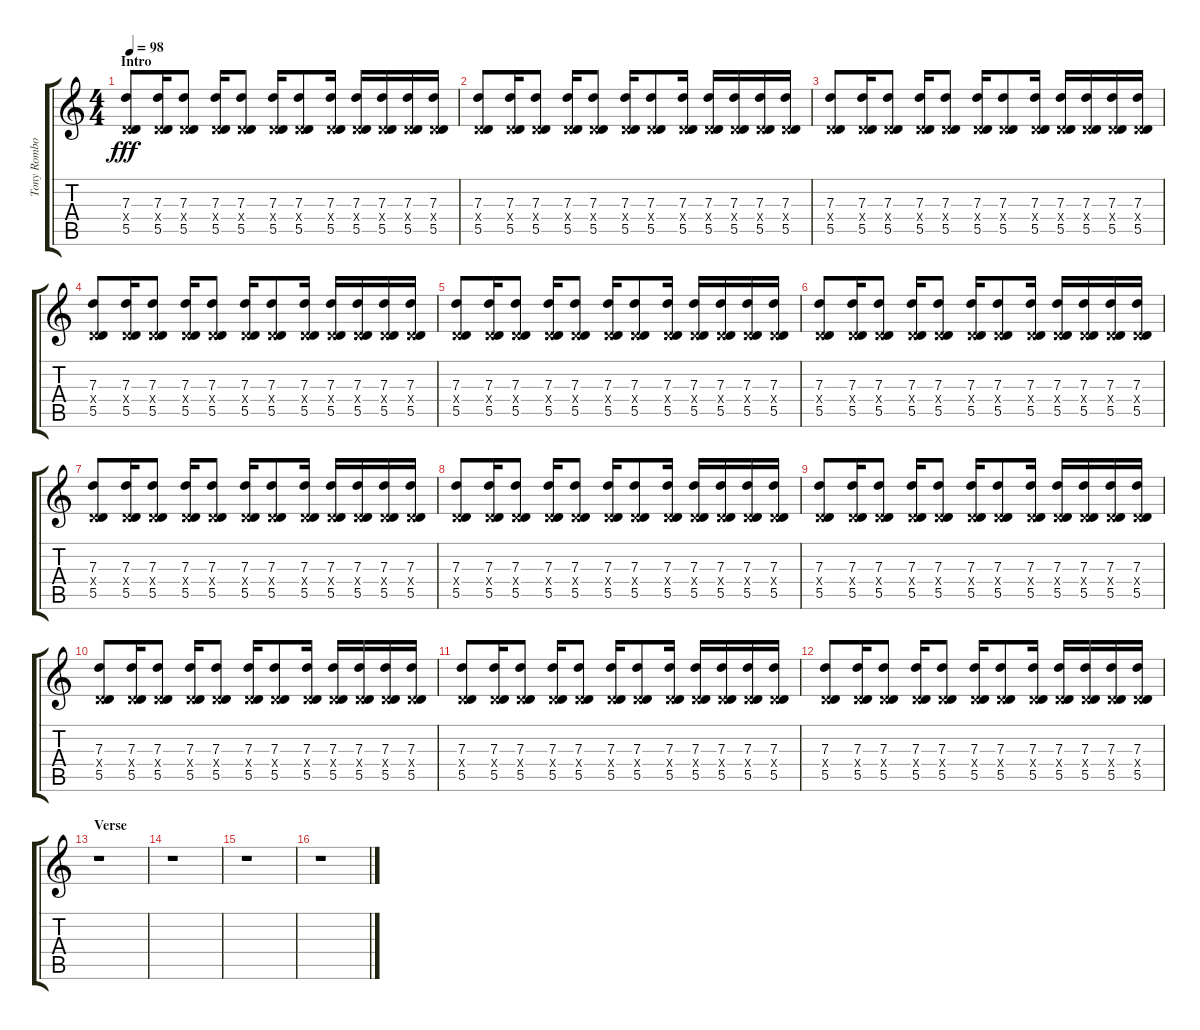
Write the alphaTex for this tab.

\track ("Tony Rombola - Fills Guitar" "Tony Rombo") {instrument distortionguitar}
\staff {score tabs}
\tuning (E4 B3 G3 D3 A2 D2) {hide}
\ts (4 4)
\section ("" "Intro")
\tempo 98
\clef g2
\ks c
(7.3 0.4{x} 5.5).8{dy fff balance 0 instrument distortionguitar} (7.3 0.4{x} 5.5).16 (7.3 0.4{x} 5.5).8 (7.3 0.4{x} 5.5).16 (7.3 0.4{x} 5.5).8 (7.3 0.4{x} 5.5).16 (7.3 0.4{x} 5.5).8 (7.3 0.4{x} 5.5).16 (7.3 0.4{x} 5.5).16 (7.3 0.4{x} 5.5).16 (7.3 0.4{x} 5.5).16 (7.3 0.4{x} 5.5).16 |
(7.3 0.4{x} 5.5).8 (7.3 0.4{x} 5.5).16 (7.3 0.4{x} 5.5).8 (7.3 0.4{x} 5.5).16 (7.3 0.4{x} 5.5).8 (7.3 0.4{x} 5.5).16 (7.3 0.4{x} 5.5).8 (7.3 0.4{x} 5.5).16 (7.3 0.4{x} 5.5).16 (7.3 0.4{x} 5.5).16 (7.3 0.4{x} 5.5).16 (7.3 0.4{x} 5.5).16 |
(7.3 0.4{x} 5.5).8 (7.3 0.4{x} 5.5).16 (7.3 0.4{x} 5.5).8 (7.3 0.4{x} 5.5).16 (7.3 0.4{x} 5.5).8 (7.3 0.4{x} 5.5).16 (7.3 0.4{x} 5.5).8 (7.3 0.4{x} 5.5).16 (7.3 0.4{x} 5.5).16 (7.3 0.4{x} 5.5).16 (7.3 0.4{x} 5.5).16 (7.3 0.4{x} 5.5).16 |
(7.3 0.4{x} 5.5).8 (7.3 0.4{x} 5.5).16 (7.3 0.4{x} 5.5).8 (7.3 0.4{x} 5.5).16 (7.3 0.4{x} 5.5).8 (7.3 0.4{x} 5.5).16 (7.3 0.4{x} 5.5).8 (7.3 0.4{x} 5.5).16 (7.3 0.4{x} 5.5).16 (7.3 0.4{x} 5.5).16 (7.3 0.4{x} 5.5).16 (7.3 0.4{x} 5.5).16 |
(7.3 0.4{x} 5.5).8{balance 8} (7.3 0.4{x} 5.5).16 (7.3 0.4{x} 5.5).8 (7.3 0.4{x} 5.5).16 (7.3 0.4{x} 5.5).8 (7.3 0.4{x} 5.5).16 (7.3 0.4{x} 5.5).8 (7.3 0.4{x} 5.5).16 (7.3 0.4{x} 5.5).16 (7.3 0.4{x} 5.5).16 (7.3 0.4{x} 5.5).16 (7.3 0.4{x} 5.5).16 |
(7.3 0.4{x} 5.5).8 (7.3 0.4{x} 5.5).16 (7.3 0.4{x} 5.5).8 (7.3 0.4{x} 5.5).16 (7.3 0.4{x} 5.5).8 (7.3 0.4{x} 5.5).16 (7.3 0.4{x} 5.5).8 (7.3 0.4{x} 5.5).16 (7.3 0.4{x} 5.5).16 (7.3 0.4{x} 5.5).16 (7.3 0.4{x} 5.5).16 (7.3 0.4{x} 5.5).16 |
(7.3 0.4{x} 5.5).8 (7.3 0.4{x} 5.5).16 (7.3 0.4{x} 5.5).8 (7.3 0.4{x} 5.5).16 (7.3 0.4{x} 5.5).8 (7.3 0.4{x} 5.5).16 (7.3 0.4{x} 5.5).8 (7.3 0.4{x} 5.5).16 (7.3 0.4{x} 5.5).16 (7.3 0.4{x} 5.5).16 (7.3 0.4{x} 5.5).16 (7.3 0.4{x} 5.5).16 |
(7.3 0.4{x} 5.5).8 (7.3 0.4{x} 5.5).16 (7.3 0.4{x} 5.5).8 (7.3 0.4{x} 5.5).16 (7.3 0.4{x} 5.5).8 (7.3 0.4{x} 5.5).16 (7.3 0.4{x} 5.5).8 (7.3 0.4{x} 5.5).16 (7.3 0.4{x} 5.5).16 (7.3 0.4{x} 5.5).16 (7.3 0.4{x} 5.5).16 (7.3 0.4{x} 5.5).16 |
(7.3 0.4{x} 5.5).8 (7.3 0.4{x} 5.5).16 (7.3 0.4{x} 5.5).8 (7.3 0.4{x} 5.5).16 (7.3 0.4{x} 5.5).8 (7.3 0.4{x} 5.5).16 (7.3 0.4{x} 5.5).8 (7.3 0.4{x} 5.5).16 (7.3 0.4{x} 5.5).16 (7.3 0.4{x} 5.5).16 (7.3 0.4{x} 5.5).16 (7.3 0.4{x} 5.5).16 |
(7.3 0.4{x} 5.5).8 (7.3 0.4{x} 5.5).16 (7.3 0.4{x} 5.5).8 (7.3 0.4{x} 5.5).16 (7.3 0.4{x} 5.5).8 (7.3 0.4{x} 5.5).16 (7.3 0.4{x} 5.5).8 (7.3 0.4{x} 5.5).16 (7.3 0.4{x} 5.5).16 (7.3 0.4{x} 5.5).16 (7.3 0.4{x} 5.5).16 (7.3 0.4{x} 5.5).16 |
(7.3 0.4{x} 5.5).8 (7.3 0.4{x} 5.5).16 (7.3 0.4{x} 5.5).8 (7.3 0.4{x} 5.5).16 (7.3 0.4{x} 5.5).8 (7.3 0.4{x} 5.5).16 (7.3 0.4{x} 5.5).8 (7.3 0.4{x} 5.5).16 (7.3 0.4{x} 5.5).16 (7.3 0.4{x} 5.5).16 (7.3 0.4{x} 5.5).16 (7.3 0.4{x} 5.5).16 |
(7.3 0.4{x} 5.5).8 (7.3 0.4{x} 5.5).16 (7.3 0.4{x} 5.5).8 (7.3 0.4{x} 5.5).16 (7.3 0.4{x} 5.5).8 (7.3 0.4{x} 5.5).16 (7.3 0.4{x} 5.5).8 (7.3 0.4{x} 5.5).16 (7.3 0.4{x} 5.5).16 (7.3 0.4{x} 5.5).16 (7.3 0.4{x} 5.5).16 (7.3 0.4{x} 5.5).16 |
\section ("" "Verse")
r.1 |
r.1 |
r.1 |
r.1
